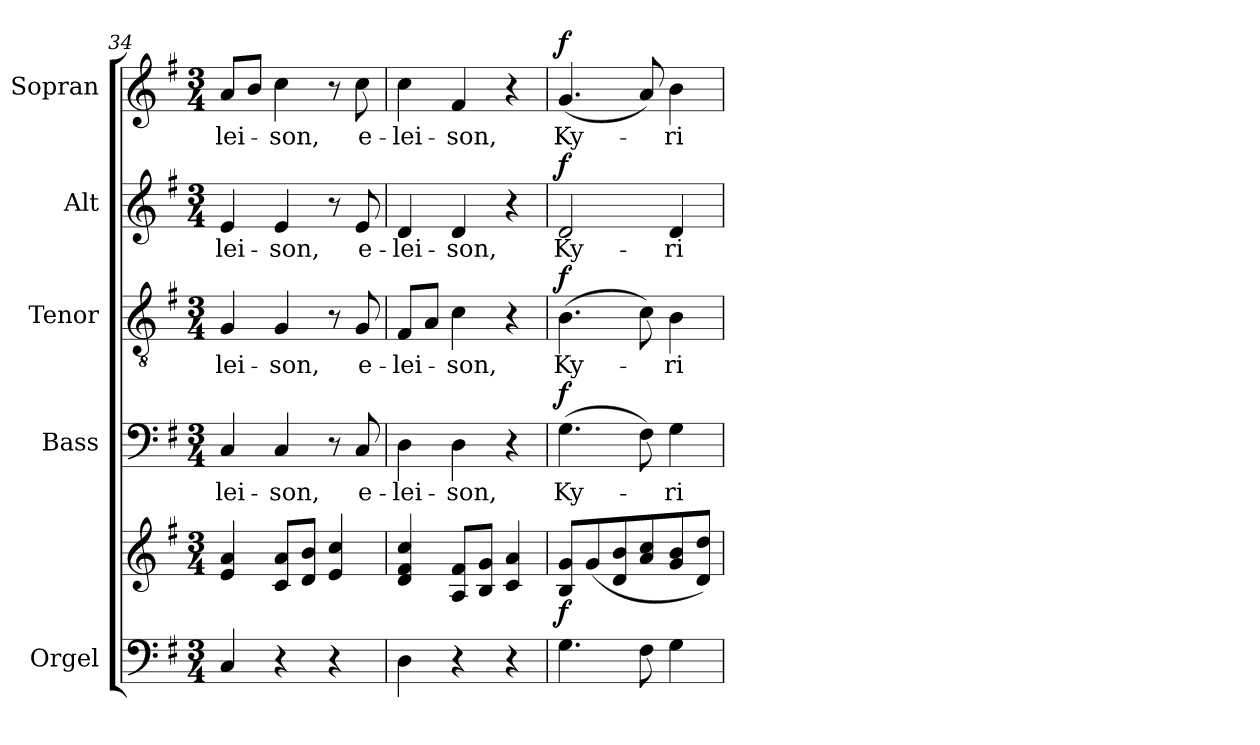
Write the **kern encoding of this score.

**kern	**kern	**dynam	**kern	**text	**dynam	**kern	**text	**dynam	**kern	**text	**dynam	**kern	**text	**dynam
*part5	*part5	*part5	*part4	*part4	*part4	*part3	*part3	*part3	*part2	*part2	*part2	*part1	*part1	*part1
*staff6	*staff5	*staff5/6	*staff4	*staff4	*staff4	*staff3	*staff3	*staff3	*staff2	*staff2	*staff2	*staff1	*staff1	*staff1
*I"Orgel	*	*	*I"Bass	*	*	*I"Tenor	*	*	*I"Alt	*	*	*I"Sopran	*	*
*I'Org.	*	*	*I'B.	*	*	*I'T.	*	*	*I'A.	*	*	*I'S.	*	*
*clefF4	*clefG2	*	*clefF4	*	*	*clefGv2	*	*	*clefG2	*	*	*clefG2	*	*
*k[f#]	*k[f#]	*	*k[f#]	*	*	*k[f#]	*	*	*k[f#]	*	*	*k[f#]	*	*
*G:	*G:	*	*G:	*	*	*G:	*	*	*G:	*	*	*G:	*	*
*M3/4	*M3/4	*	*M3/4	*	*	*M3/4	*	*	*M3/4	*	*	*M3/4	*	*
=34	=34	=34	=34	=34	=34	=34	=34	=34	=34	=34	=34	=34	=34	=34
!	!	!	!	!LO:LY:b	!	!	!LO:LY:b	!	!	!LO:LY:b	!	!	!LO:LY:b	!
4C/	4e/ 4a/	.	4C/	-lei-	.	4G/	-lei-	.	4e/	-lei-	.	8a/L	-lei-	.
.	.	.	.	.	.	.	.	.	.	.	.	8b/J	.	.
!	!	!	!	!LO:LY:b	!	!	!LO:LY:b	!	!	!LO:LY:b	!	!	!LO:LY:b	!
4r	8c/ 8a/L	.	4C/	-son,	.	4G/	-son,	.	4e/	-son,	.	4cc\	-son,	.
.	8d/ 8b/J	.	.	.	.	.	.	.	.	.	.	.	.	.
4r	4e/ 4cc/	.	8r	.	.	8r	.	.	8r	.	.	8r	.	.
!	!	!	!	!LO:LY:b	!	!	!LO:LY:b	!	!	!LO:LY:b	!	!	!LO:LY:b	!
.	.	.	8C/	e-	.	8G/	e-	.	8e/	e-	.	8cc\	e-	.
=35	=35	=35	=35	=35	=35	=35	=35	=35	=35	=35	=35	=35	=35	=35
!	!	!	!	!LO:LY:b	!	!	!LO:LY:b	!	!	!LO:LY:b	!	!	!LO:LY:b	!
4D\	4d/ 4f#/ 4cc/	.	4D\	-lei-	.	8F#/L	-lei-	.	4d/	-lei-	.	4cc\	-lei-	.
.	.	.	.	.	.	8A/J	.	.	.	.	.	.	.	.
!	!	!	!	!LO:LY:b	!	!	!LO:LY:b	!	!	!LO:LY:b	!	!	!LO:LY:b	!
4r	8A/ 8f#/L	.	4D\	-son,	.	4c\	-son,	.	4d/	-son,	.	4f#/	-son,	.
.	8B/ 8g/J	.	.	.	.	.	.	.	.	.	.	.	.	.
4r	4c/ 4a/	.	4r	.	.	4r	.	.	4r	.	.	4r	.	.
=36	=36	=36	=36	=36	=36	=36	=36	=36	=36	=36	=36	=36	=36	=36
!	!	!LO:DY:b	!	!LO:LY:b	!LO:DY:a	!	!LO:LY:b	!LO:DY:a	!	!LO:LY:b	!LO:DY:a	!	!LO:LY:b	!LO:DY:a
4.G\	8B/ 8g/L	f	(>4.G\	Ky-	f	(>4.B\	Ky-	f	2d/	Ky-	f	(<4.g/	Ky-	f
.	(<8g/	.	.	.	.	.	.	.	.	.	.	.	.	.
.	8d/ 8b/	.	.	.	.	.	.	.	.	.	.	.	.	.
8F#\	8a/ 8cc/	.	8F#\)	.	.	8c\)	.	.	.	.	.	8a/)	.	.
!	!	!	!	!LO:LY:b	!	!	!LO:LY:b	!	!	!LO:LY:b	!	!	!LO:LY:b	!
4G\	8g/ 8b/	.	4G\	-ri-	.	4B\	-ri-	.	4d/	-ri-	.	4b\	-ri-	.
.	8d/ 8dd/J)	.	.	.	.	.	.	.	.	.	.	.	.	.
=	=	=	=	=	=	=	=	=	=	=	=	=	=	=
*-	*-	*-	*-	*-	*-	*-	*-	*-	*-	*-	*-	*-	*-	*-
